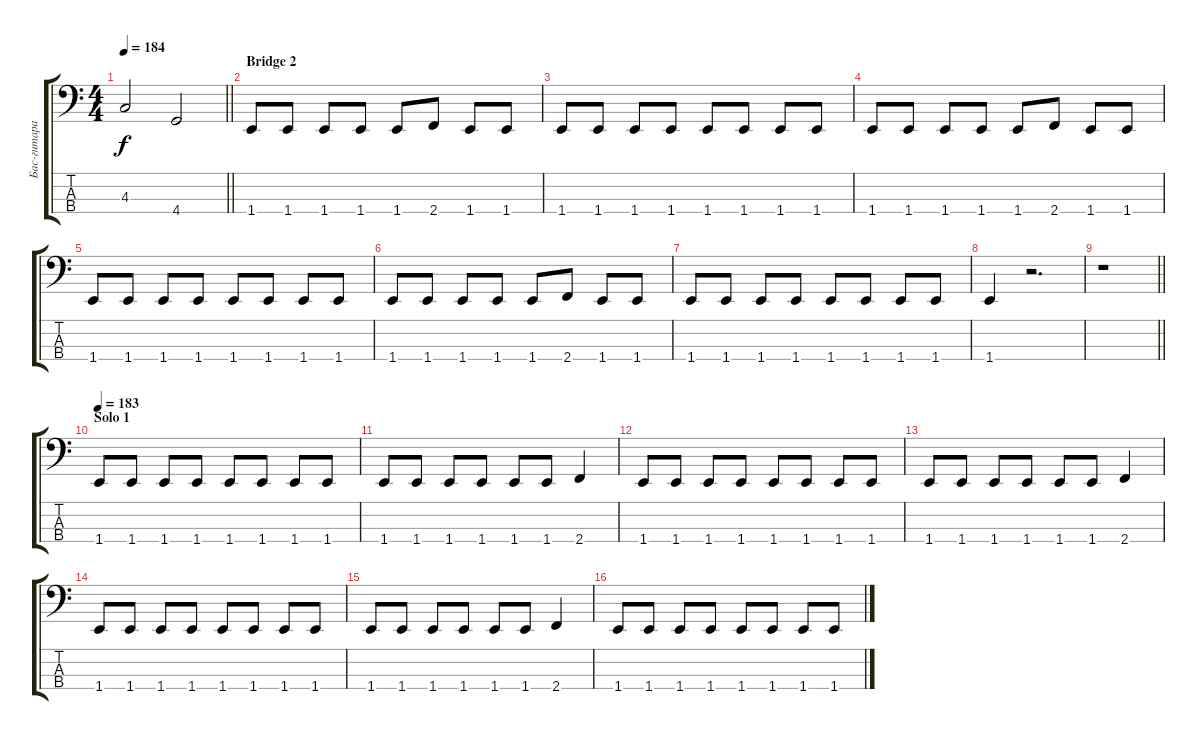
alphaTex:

\track ("Бас-гитара Araya" "Бас-гитара") {instrument electricbasspick}
\staff {score tabs}
\tuning (Gb2 Db2 Ab1 Eb1) {hide}
\ts (4 4)
\tempo 184
\clef f4
\barLineRight lightlight
\ks c
4.3{t}.2{dy f} 4.4.2 |
\section ("" "Bridge 2")
1.4.8 1.4.8 1.4.8 1.4.8 1.4.8 2.4.8 1.4.8 1.4.8 |
1.4.8 1.4.8 1.4.8 1.4.8 1.4.8 1.4.8 1.4.8 1.4.8 |
1.4.8 1.4.8 1.4.8 1.4.8 1.4.8 2.4.8 1.4.8 1.4.8 |
1.4.8 1.4.8 1.4.8 1.4.8 1.4.8 1.4.8 1.4.8 1.4.8 |
1.4.8 1.4.8 1.4.8 1.4.8 1.4.8 2.4.8 1.4.8 1.4.8 |
1.4.8 1.4.8 1.4.8 1.4.8 1.4.8 1.4.8 1.4.8 1.4.8 |
1.4.4 r.2{d} |
\barLineRight lightlight
r.1 |
\section ("" "Solo 1")
\tempo 183
1.4.8 1.4.8 1.4.8 1.4.8 1.4.8 1.4.8 1.4.8 1.4.8 |
1.4.8 1.4.8 1.4.8 1.4.8 1.4.8 1.4.8 2.4.4 |
1.4.8 1.4.8 1.4.8 1.4.8 1.4.8 1.4.8 1.4.8 1.4.8 |
1.4.8 1.4.8 1.4.8 1.4.8 1.4.8 1.4.8 2.4.4 |
1.4.8 1.4.8 1.4.8 1.4.8 1.4.8 1.4.8 1.4.8 1.4.8 |
1.4.8 1.4.8 1.4.8 1.4.8 1.4.8 1.4.8 2.4.4 |
1.4.8 1.4.8 1.4.8 1.4.8 1.4.8 1.4.8 1.4.8 1.4.8
